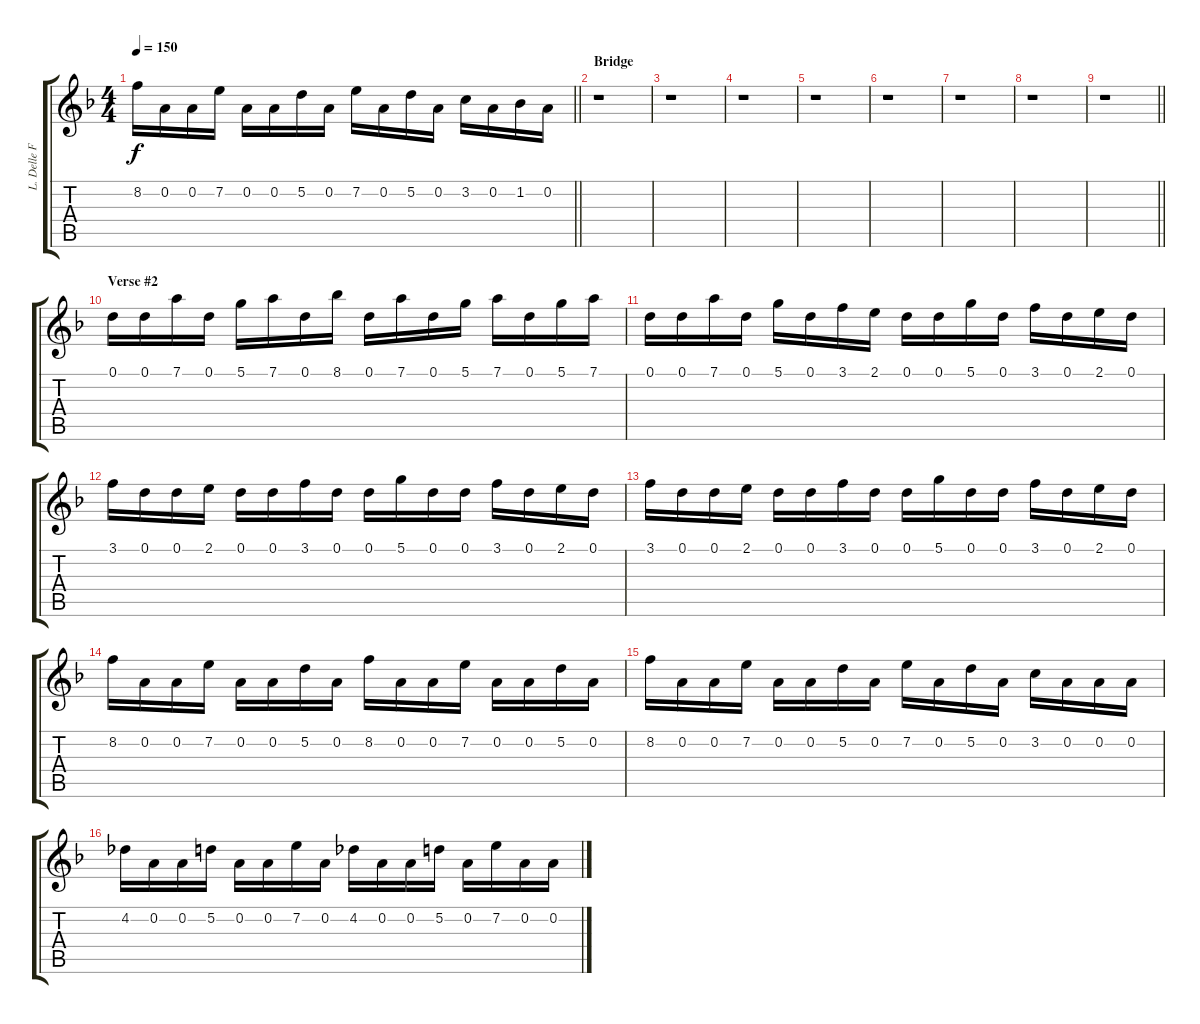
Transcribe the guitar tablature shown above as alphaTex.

\track ("L. Delle Fave (Guitar Lead)" "L. Delle F") {instrument overdrivenguitar}
\staff {score tabs}
\tuning (D4 A3 F3 C3 G2 D2) {hide}
\ts (4 4)
\tempo 150
\clef g2
\barLineRight lightlight
\ks dminor
8.2.16{dy f} 0.2.16 0.2.16 7.2.16 0.2.16 0.2.16 5.2.16 0.2.16 7.2.16 0.2.16 5.2.16 0.2.16 3.2.16 0.2.16 1.2.16 0.2.16 |
\section ("" "Bridge")
r.1 |
r.1 |
r.1 |
r.1 |
r.1 |
r.1 |
r.1 |
\barLineRight lightlight
r.1 |
\section ("" "Verse #2")
0.1.16 0.1.16 7.1.16 0.1.16 5.1.16 7.1.16 0.1.16 8.1.16 0.1.16 7.1.16 0.1.16 5.1.16 7.1.16 0.1.16 5.1.16 7.1.16 |
0.1.16 0.1.16 7.1.16 0.1.16 5.1.16 0.1.16 3.1.16 2.1.16 0.1.16 0.1.16 5.1.16 0.1.16 3.1.16 0.1.16 2.1.16 0.1.16 |
3.1.16 0.1.16 0.1.16 2.1.16 0.1.16 0.1.16 3.1.16 0.1.16 0.1.16 5.1.16 0.1.16 0.1.16 3.1.16 0.1.16 2.1.16 0.1.16 |
3.1.16 0.1.16 0.1.16 2.1.16 0.1.16 0.1.16 3.1.16 0.1.16 0.1.16 5.1.16 0.1.16 0.1.16 3.1.16 0.1.16 2.1.16 0.1.16 |
8.2.16 0.2.16 0.2.16 7.2.16 0.2.16 0.2.16 5.2.16 0.2.16 8.2.16 0.2.16 0.2.16 7.2.16 0.2.16 0.2.16 5.2.16 0.2.16 |
8.2.16 0.2.16 0.2.16 7.2.16 0.2.16 0.2.16 5.2.16 0.2.16 7.2.16 0.2.16 5.2.16 0.2.16 3.2.16 0.2.16 0.2.16 0.2.16 |
4.2.16 0.2.16 0.2.16 5.2.16 0.2.16 0.2.16 7.2.16 0.2.16 4.2.16 0.2.16 0.2.16 5.2.16 0.2.16 7.2.16 0.2.16 0.2.16
